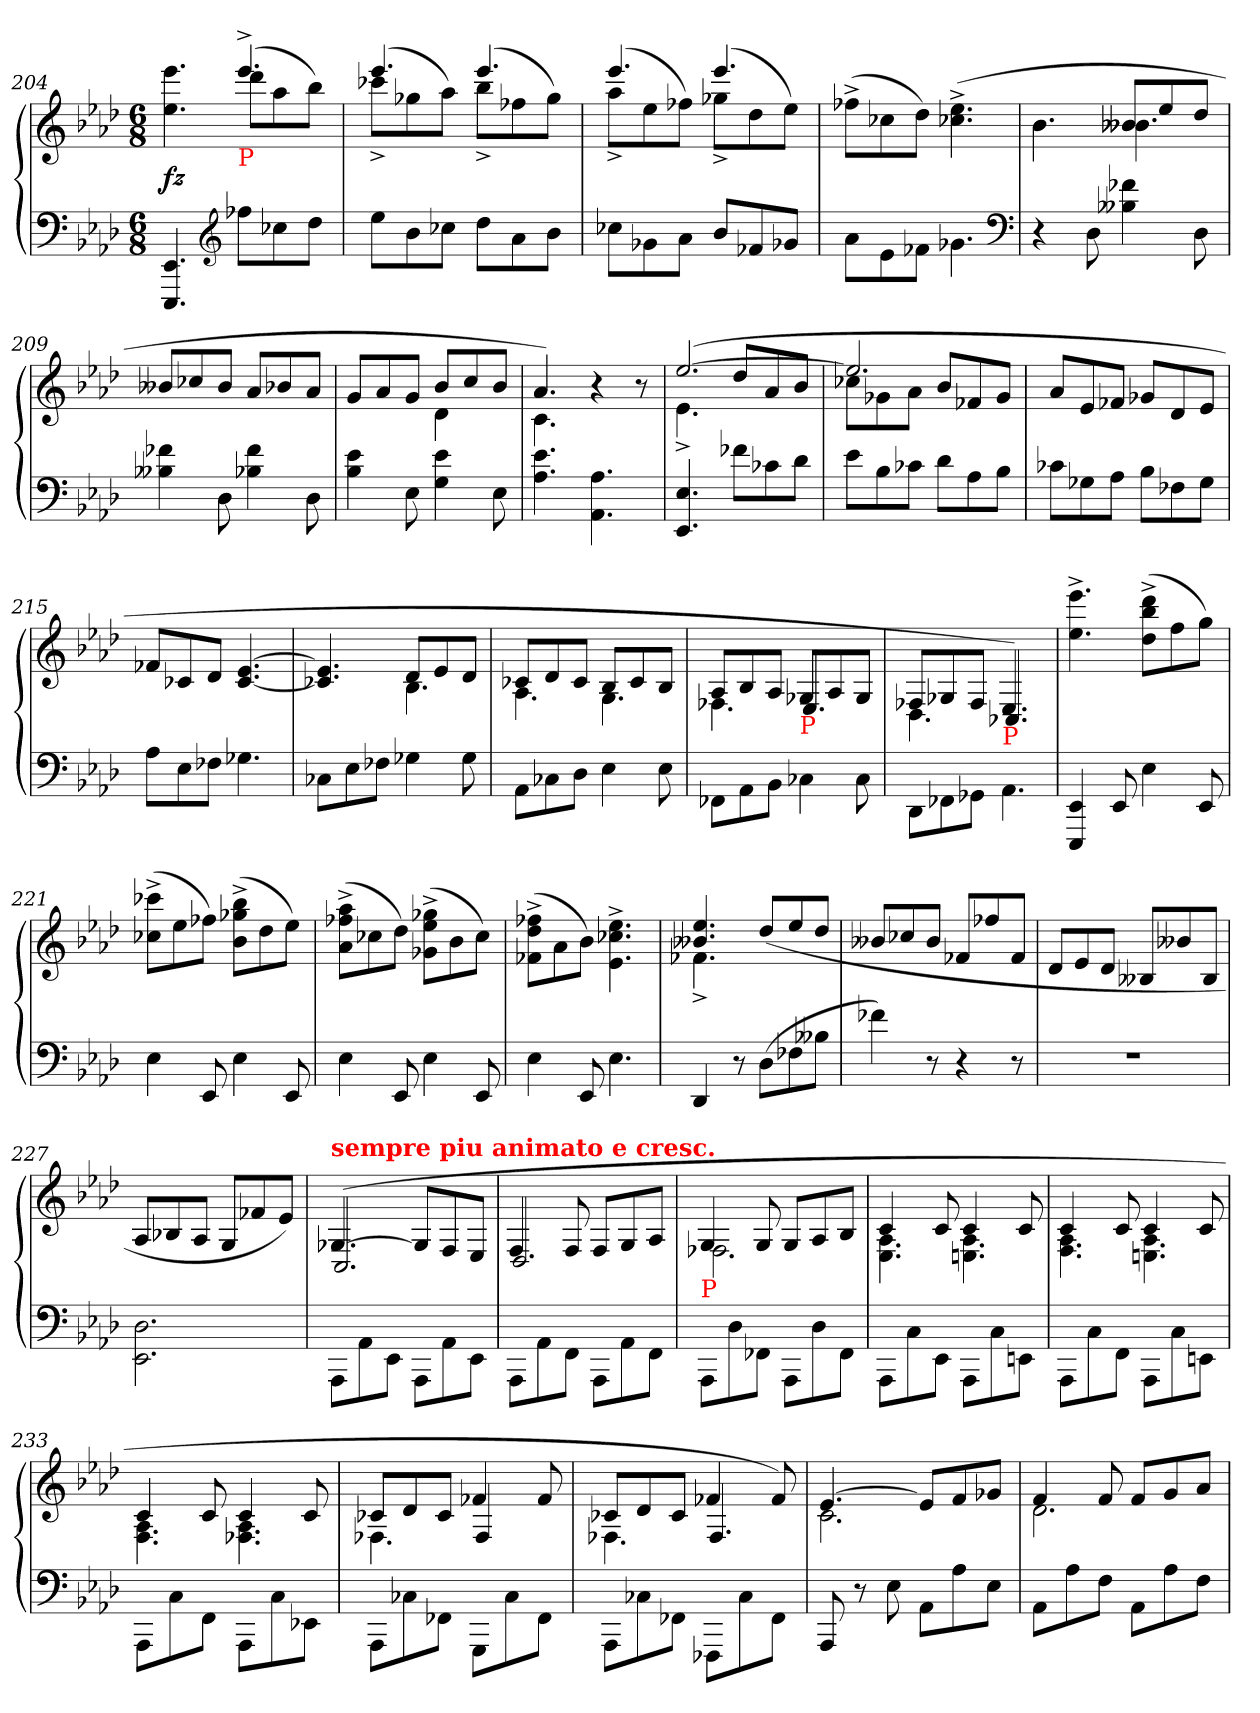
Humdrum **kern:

**kern	**kern	**dynam
*part1	*part1	*part1
*staff2	*staff1	*staff1/2
*clefF4	*clefG2	*
*k[b-e-a-d-]	*k[b-e-a-d-]	*
*A-:	*A-:	*
*M6/8	*M6/8	*
=204	=204	=204
*	*^	*
4.EE- 4.EEE-	4.eee- 4.ee-	4.ryy	fz
*clefG2	*	*	*
!	!LO:TX:b:color=red:t=P	!	!
8ff-XL	(>4.eee-^<	8ddd-L	.
8cc-X	.	8aa-	.
8dd-J	.	8bb-J)	.
=205	=205	=205	=205
8ee-L	(>4.eee-	8ccc-X^<L	.
8b-	.	8gg-X	.
8cc-XJ	.	8aa-J)	.
8dd-L	(>4.eee-	8bb-^<L	.
8a-	.	8ff-X	.
8b-J	.	8gg-J)	.
=206	=206	=206	=206
8cc-X\L	(>4.eee-	8aa-^<L	.
8g-X	.	8ee-	.
8a-J	.	8ff-XJ)	.
8b-L	(>4.eee-	8gg-X^<L	.
8f-X	.	8dd-	.
8g-XJ	.	8ee-J)	.
*	*v	*v	*
=207	=207	=207
8a-\L	(>8ff-X^<L	.
8e-	8cc-X	.
8f-XJ	8dd-J)	.
4.g-X\	(>4.ee-^< 4.cc-X^<	.
*clefF4	*	*
=208	=208	=208
*	*^	*
4r	4.b-	4.ryy	.
8D-	.	.	.
4f-X 4B--X	8b--XL	4.b--X	.
.	8ee-	.	.
8D-	8dd-J	.	.
*	*v	*v	*
=209	=209	=209
4f-X 4B--X	8b--X/L	.
.	8cc-X	.
8D-	8b--J	.
4f- 4B-X	8a-L	.
.	8b-X	.
8D-	8a-J	.
=210	=210	=210
*	*^	*
4e- 4B-	8gL	4.ryy	.
.	8a-	.	.
8E-	8gJ	.	.
4e- 4G	8b-L	4d-	.
.	8cc	.	.
8E-	8b-J	8ryy	.
=211	=211	=211	=211
4.e- 4.A-	4.a-)	4.c	.
4.A- 4.AA-	4r	4.ryy	.
.	8r	.	.
=212	=212	=212	=212
4.E- 4.EE-	(>[2.ee-	4.e-^<	.
8f-XL	.	8dd-/L	.
8c-X	.	8a-	.
8d-J	.	8b-J	.
=213	=213	=213	=213
8e-L	2.ee-]	8cc-XL	.
8B-	.	8g-X	.
8c-XJ	.	8a-J	.
8d-L	.	8b-/L	.
8A-	.	8f-X	.
8B-J	.	8g-J	.
*	*v	*v	*
=214	=214	=214
8c-XL	8a-L	.
8G-X	8e-	.
8A-J	8f-XJ	.
8B-L	8g-XL	.
8F-X	8d-	.
8G-J	8e-J	.
=215	=215	=215
8A-L	8f-XL	.
8E-	8c-X	.
8F-XJ	8d-J	.
4.G-X	[4.e- [4.c-	.
=216	=216	=216
*	*^	*
8C-XL	4.e-] 4.c-X]	4.ryy	.
8E-	.	.	.
8F-XJ	.	.	.
4G-X	8d-L	4.B-	.
.	8e-	.	.
8G-	8d-J	.	.
=217	=217	=217	=217
8AA-\L	8c-XL	4.A-	.
8C-X	8d-	.	.
8D-J	8c-J	.	.
4E-	8B-L	4.G	.
.	8c-	.	.
8E-	8B-J	.	.
=218	=218	=218	=218
8FF-X\L	8A-/L	4.F-X	.
8AA-\	8B-/	.	.
8BB-\J	8A-/J	.	.
!	!LO:TX:b:color=red:t=P	!	!
4C-X\	8G-XL	4.E-/	.
.	8A-/	.	.
8C-\	8G-/J	.	.
=219	=219	=219	=219
8DD-L	8F-XL	4.D-\	.
8FF-X	8G-X	.	.
8GG-X\J	8F-/J	.	.
!	!LO:TX:b:color=red:t=P	!	!
4.AA-\	4.E-/)	4.C-X/	.
*	*v	*v	*
=220	=220	=220
4EE- 4EEE-	4.eee-^< 4.ee-^<	.
8EE-	.	.
4E-	(>8ddd-^< 8bb-^< 8dd-^<L	.
.	8ff	.
8EE-	8ggJ)	.
=221	=221	=221
4E-	(>8ccc-X^< 8cc-X^<L	.
.	8ee-	.
8EE-	8ff-XJ)	.
4E-	(>8bb-^< 8gg-X^< 8b-^<L	.
.	8dd-	.
8EE-	8ee-J)	.
=222	=222	=222
4E-	(>8aa-^< 8ff-X^< 8a-^<L	.
.	8cc-X	.
8EE-	8dd-J)	.
4E-	(>8gg-X^< 8ee-^< 8g-X^<L	.
.	8b-	.
8EE-	8cc-J)	.
=223	=223	=223
4E-	(>8ff-X^<\ 8dd-^<\ 8f-X^<\L	.
.	8a-	.
8EE-	8b-J)	.
4.E-	4.ee-^<\ 4.cc-X^<\ 4.e-^<\	.
=224	=224	=224
*	*^	*
4DD-	4.ee- 4.b--X	4.f-X^<	.
8r	.	.	.
(>8D-L	(>8dd-/L	4.ryy	.
8F-X	8ee-	.	.
8B--XJ	8dd-J	.	.
*	*v	*v	*
=225	=225	=225
4f-X)	8b--X/L	.
.	8cc-X	.
8r	8b--J	.
4r	8f-X/L	.
.	8ff-X	.
8r	8f-J	.
=226	=226	=226
2.r	8d-L	.
.	8e-	.
.	8d-J	.
.	8B--X/L	.
.	8b--X	.
.	8B--/J	.
=227	=227	=227
2.D-\ 2.EE-\	8A-/L	.
.	8B-X	.
.	8A-/J	.
.	8G/L	.
.	8f-X	.
.	8e-J)	.
=228	=228	=228
*	*^	*
!	!LO:TX:a:B:color=red:t=sempre piu animato e cresc.	!	!
8AAA-\L	(>[4.G-X	2.C/	.
8AA-\	.	.	.
8EE-\J	.	.	.
8AAA-\L	8G-/L]	.	.
8AA-\	8F/	.	.
8EE-\J	8E-/J	.	.
=229	=229	=229	=229
8AAA-\L	4F/	2.D-/	.
8AA-\	.	.	.
8FF\J	8F/	.	.
8AAA-\L	8F/L	.	.
8AA-\	8G/	.	.
8FF\J	8A-/J	.	.
=230	=230	=230	=230
!	!LO:TX:b:color=red:t=P	!	!
8AAA-\L	4G/	2.F-X\	.
8D-\	.	.	.
8FF-X\J	8G/	.	.
8AAA-\L	8G/L	.	.
8D-\	8A-/	.	.
8FF-\J	8B-/J	.	.
=231	=231	=231	=231
8AAA-\L	4c/	4.A-\ 4.E-\	.
8C\	.	.	.
8EE-\J	8c/	.	.
8AAA-\L	4c/	4.A-\ 4.En\	.
8C\	.	.	.
8EEn\J	8c/	.	.
=232	=232	=232	=232
8AAA-\L	4c/	4.A-\ 4.F\	.
8C\	.	.	.
8FF\J	8c/	.	.
8AAA-\L	4c/	4.A-\ 4.En\	.
8C\	.	.	.
8EEn\J	8c/	.	.
=233	=233	=233	=233
8AAA-\L	4c/	4.A-\ 4.F\	.
8C\	.	.	.
8FF\J	8c/	.	.
8AAA-\L	4c/	4.A-\ 4.F-X\	.
8C\	.	.	.
8EE-X\J	8c/	.	.
=234	=234	=234	=234
8AAA-L	8c-XL	4.F-X\	.
8C-X\	8d-/	.	.
8FF-X\J	8c-/J	.	.
8GGG\L	4f-X	4F-/	.
8C-	.	.	.
8FF-J	8f-	8ryy	.
!!LO:LB:g=z	!!
=235	=235	=235	=235
8AAA-L	8c-XL	4.F-X\	.
8C-X\	8d-/	.	.
8FF-X\J	8c-/J	.	.
8FFF-X\L	4f-X	4.F-/	.
8C-	.	.	.
8FF-J	8f-)	.	.
=236	=236	=236	=236
8AAA-	[4.e-	2.c	.
8r	.	.	.
8E-	.	.	.
8AA-L	8e-L]	.	.
8A-	8f	.	.
8E-J	8g-XJ	.	.
=237	=237	=237	=237
8AA-L	4f	2.d-	.
8A-	.	.	.
8FJ	8f	.	.
8AA-L	8fL	.	.
8A-	8g	.	.
8FJ	8a-J	.	.
*	*v	*v	*
=	=	=
*-	*-	*-
